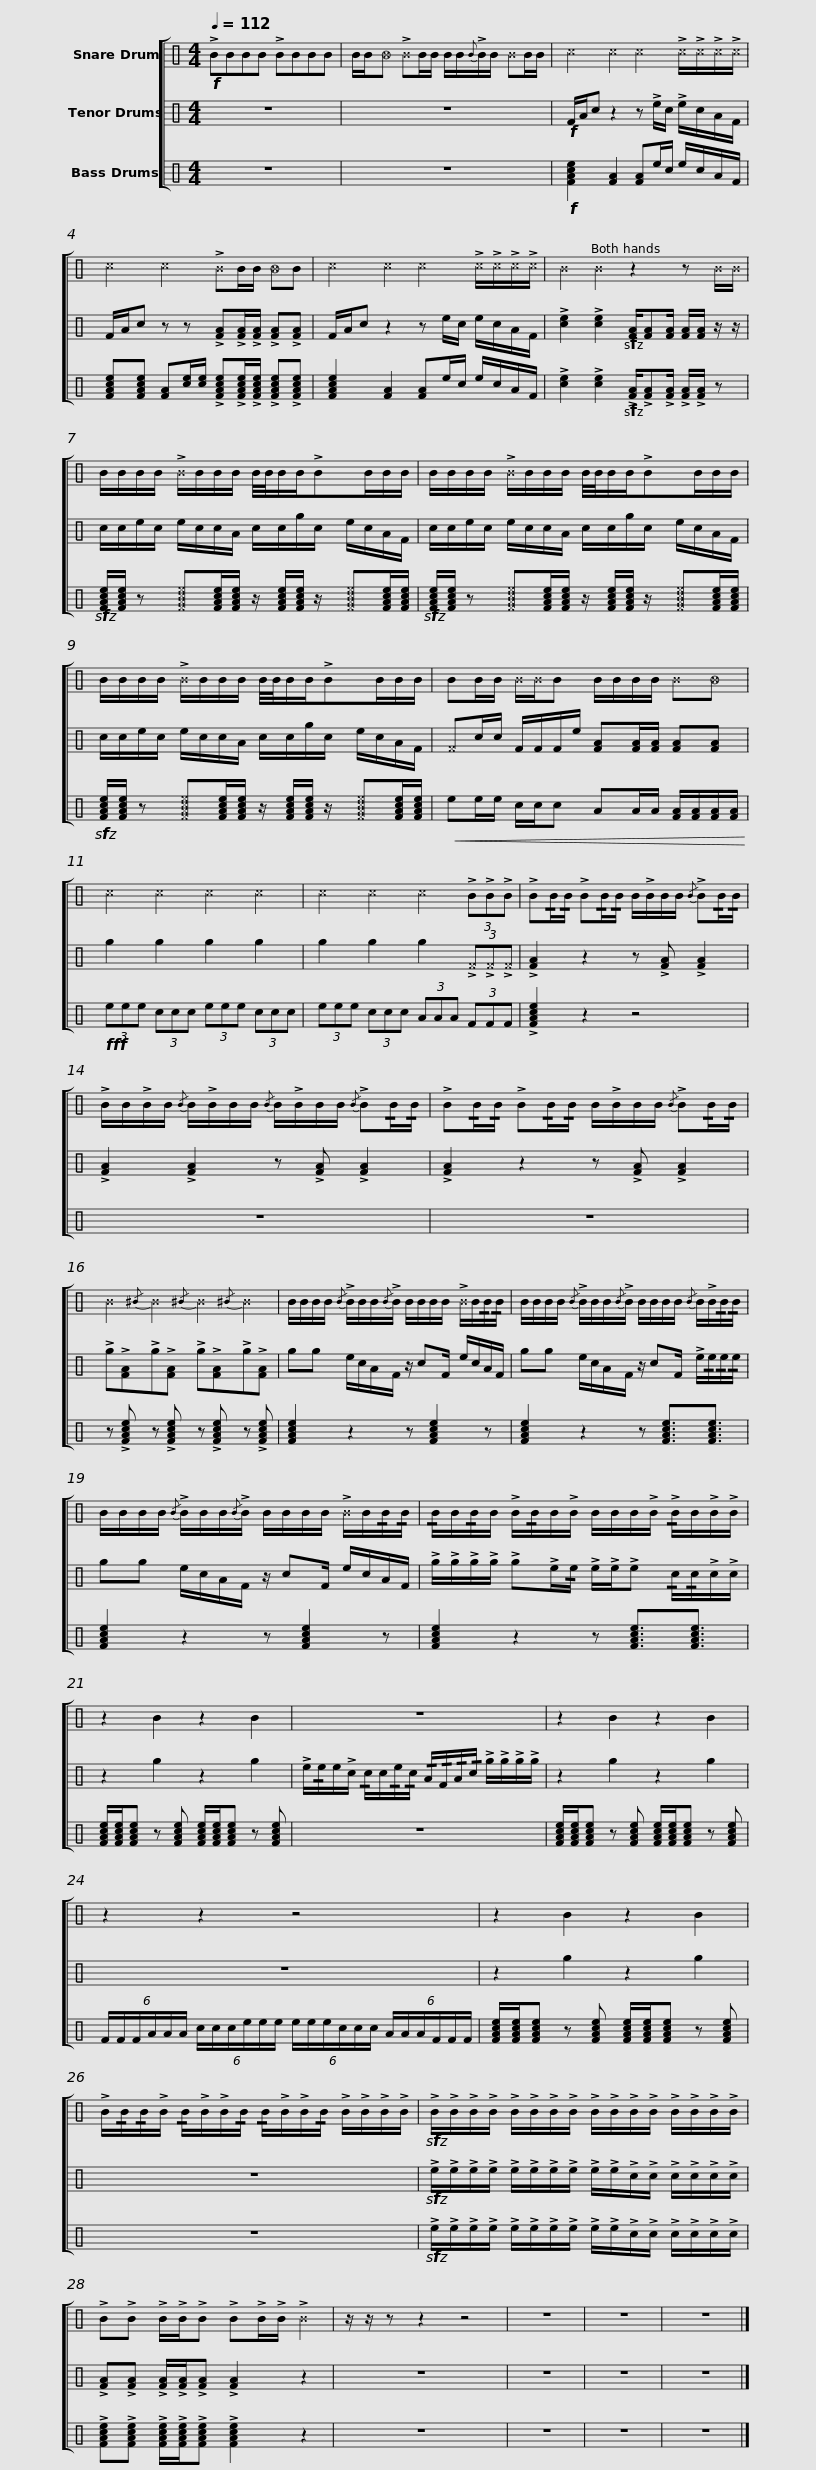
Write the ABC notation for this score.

X:1
%%score [ 1 2 3 ]
L:1/8
Q:1/4=112
M:4/4
I:linebreak $
K:C
V:1 perc
K:none
V:2 perc
K:none
V:3 perc
K:none
V:1
!f! !>!BBBB !>!BBBB | B/B/_B !>!^BB/B/ B/B/{B}!>!B/B/ ^BB/B/ | ^c2 ^c2 ^c2 !>!^c/!>!^c/!>!^c/!>!^c/ |$ ^c2 ^c2 !>!^BB/B/ _BB | ^c2 ^c2 ^c2 !>!^c/!>!^c/!>!^c/!>!^c/ | %5
 ^B2 ^B2 z2 z ^B/^B/ | B/B/B/B/ !>!^B/B/B/B/ B/4B/4B/B/!>!BB/B/B/ |$ B/B/B/B/ !>!^B/B/B/B/ B/4B/4B/B/!>!BB/B/B/ | B/B/B/B/ !>!^B/B/B/B/ B/4B/4B/B/!>!BB/B/B/ | BB/B/ ^B/^B/B B/B/B/B/ ^B_B |$ %10
 ^c2 ^c2 ^c2 ^c2 | ^c2 ^c2 ^c2 (3!>!B!>!B!>!B | !>!B!/!B/!/!B/ !>!B!/!B/!/!B/ B/!>!B/B/B/{/B} !>!B!/!B/!/!B/ |$ !>!B/B/!>!B/B/{/B} B/!>!B/B/B/{/B} B/!>!B/B/B/{/B} !>!B!/!B/!/!B/ | !>!B!/!B/!/!B/ !>!B!/!B/!/!B/ B/!>!B/B/B/{/B} !>!B!/!B/!/!B/ | %15
 ^B2{/^B} ^B2{/^B} ^B2{/^B} ^B2 |$ B/B/B/B/{/B} !>!B/B/B/{/B}!>!B/ B/B/B/B/ !>!^B/B/!/!B/!/!B/ | B/B/B/B/{/B} !>!B/B/B/{/B}!>!B/ B/B/B/B/{/B} B/!>!B/!/!B/!/!B/ |$ B/B/B/B/{/B} !>!B/B/B/{/B}!>!B/ B/B/B/B/ !>!^B/B/!/!B/!/!B/ | !/!B/B/!/!B/B/ !>!B/!/!B/B/!>!B/ B/B/B/!>!B/ !/!!>!B/B/!>!B/!>!B/ | %20
 z2 B2 z2 B2 |$ z8 | z2 B2 z2 B2 |$ z2 z2 z4 | z2 B2 z2 B2 |$ %25
 !>!B/!/!B/!/!B/!>!B/ !/!B/!>!B/!>!B/!/!B/ !/!B/!>!B/!>!B/!/!B/ !>!B/!>!B/!>!B/!>!B/ |!sfz! !>!B/!>!B/!>!B/!>!B/ !>!B/!>!B/!>!B/!>!B/ !>!B/!>!B/!>!B/!>!B/ !>!B/!>!B/!>!B/!>!B/ | !>!B!>!B !>!B/!>!B/!>!B !>!B!>!B/!>!B/ !>!^B2 | z/ z/ z z2 z4 |$ z8 | %30
 z8 | z8 |] %32
V:2
 z8 | z8 |!f! F/A/c z2 z !>!e/c/ !>!e/c/A/F/ |$ F/A/c z z !>![FA]!>![FA]/!>![FA]/ !>![FA]!>![FA] | F/A/c z2 z e/c/ e/c/A/F/ | %5
 !>![ce]2 !>![ce]2!sfz! [FA]/[FA][FA]/ [FA]/[FA]/ z/ z/ | c/c/e/c/ e/c/c/A/ c/c/g/c/ e/c/A/F/ |$ c/c/e/c/ e/c/c/A/ c/c/g/c/ e/c/A/F/ | c/c/e/c/ e/c/c/A/ c/c/g/c/ e/c/A/F/ | ^Fc/c/ F/F/F/e/ [FA][FA]/[FA]/ [FA][FA] |$ %10
 g2 g2 g2 g2 | g2 g2 g2 (3!>!^F!>!^F!>!^F | !>![FA]2 z2 z !>![FA] !>![FA]2 |$ !>![FA]2 !>![FA]2 z !>![FA] !>![FA]2 | !>![FA]2 z2 z !>![FA] !>![FA]2 | %15
 !>!g!>![FA]!>!g!>![FA] !>!g!>![FA]!>!g!>![FA] |$ gg e/c/A/F/ z/ cF/ e/c/A/F/ | gg e/c/A/F/ z/ cF/ !>!e/!/!e/!/!e/!/!e/ |$ gg e/c/A/F/ z/ cF/ e/c/A/F/ | !>!g/!>!g/!>!g/!>!g/ !>!g!>!e/!/!e/ !>!e/!>!e/!>!e !/!c/!/!c/!>!c/!>!c/ | %20
 z2 g2 z2 g2 |$ !>!e/!/!e/e/!>!c/ !/!c/c/!/!e/!/!c/ !/!A/!/!F/!/!A/!/!c/ !>!g/!>!g/!>!g/!>!g/ | z2 g2 z2 g2 |$ z8 | z2 g2 z2 g2 |$ %25
 z8 |!sfz! !>!e/!>!e/!>!e/!>!e/ !>!e/!>!e/!>!e/!>!e/ !>!e/!>!e/!>!c/!>!c/ !>!c/!>!c/!>!c/!>!c/ | !>![FA]!>![FA] !>![FA]/!>![FA]/!>![FA] !>![FA]2 z2 | z8 |$ z8 | %30
 z8 | z8 |] %32
V:3
 z8 | z8 |!f! [FAce]2 [FA]2 [FA]e/c/ e/c/A/F/ |$ [FAce][FAce] [FA][ce]/[ce]/ !>![FAce]!>![FAce]/!>![FAce]/ !>![FAce]!>![FAce] | [FAce]2 [FA]2 [FA]e/c/ e/c/A/F/ | %5
 !>![ce]2 !>![ce]2!sfz! !>![FA]/!>![FA]!>![FA]/ !>![FA]/!>![FA]/ z |!sfz! [FAce]/[FAce]/ z [^F^A^c^e][FAce]/[FAce]/ z/ [FAce]/[FAce]/ z/ [^F^A^c^e][FAce]/[FAce]/ |$!sfz! [FAce]/[FAce]/ z [^F^A^c^e][FAce]/[FAce]/ z/ [FAce]/[FAce]/ z/ [^F^A^c^e][FAce]/[FAce]/ |!sfz! [FAce]/[FAce]/ z [^F^A^c^e][FAce]/[FAce]/ z/ [FAce]/[FAce]/ z/ [^F^A^c^e][FAce]/[FAce]/ |!<(! ee/e/ c/c/c AA/A/ [FA]/[FA]/[FA]/[FA]/!<)! |$ %10
!fff! (3eee (3ccc (3eee (3ccc | (3eee (3ccc (3AAA (3FFF | !>![FAce]2 z2 z4 |$ z8 | z8 | %15
 z !>![FAce] z !>![FAce] z !>![FAce] z !>![FAce] |$ [FAce]2 z2 z [FAce]2 z | [FAce]2 z2 z [FAce]3/2[FAce]3/2 |$ [FAce]2 z2 z [FAce]2 z | [FAce]2 z2 z [FAce]3/2[FAce]3/2 | %20
 [FAce]/[FAce]/[FAce] z [FAce] [FAce]/[FAce]/[FAce] z [FAce] |$ z8 | [FAce]/[FAce]/[FAce] z [FAce] [FAce]/[FAce]/[FAce] z [FAce] |$ (6:4:6F/F/F/A/A/A/ (6:4:6c/c/c/e/e/e/ (6:4:6e/e/e/c/c/c/ (6:4:6A/A/A/F/F/F/ | [FAce]/[FAce]/[FAce] z [FAce] [FAce]/[FAce]/[FAce] z [FAce] |$ %25
 z8 |!sfz! !>!e/!>!e/!>!e/!>!e/ !>!e/!>!e/!>!e/!>!e/ !>!e/!>!e/!>!c/!>!c/ !>!c/!>!c/!>!c/!>!c/ | !>![FAce]!>![FAce] !>![FAce]/!>![FAce]/!>![FAce] !>![FAce]2 z2 | z8 |$ z8 | %30
 z8 | z8 |] %32
